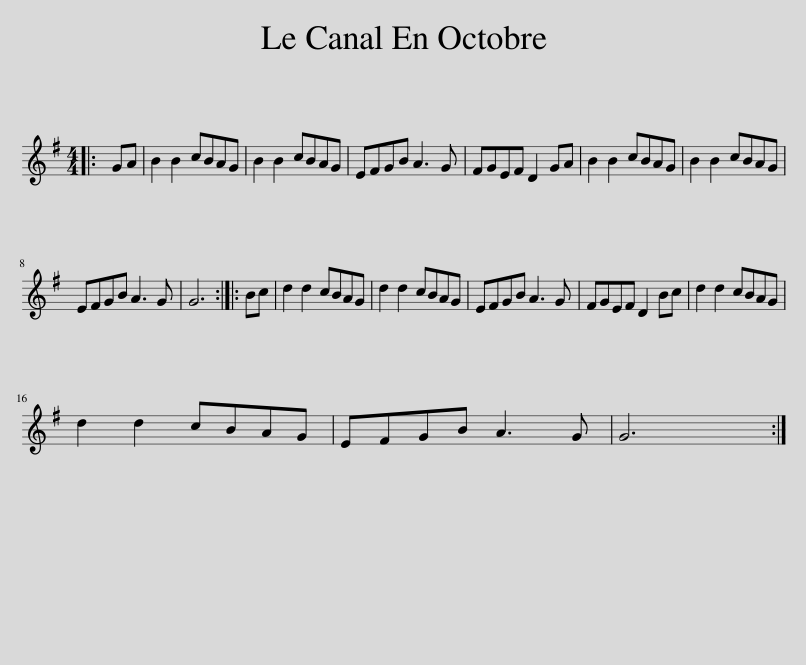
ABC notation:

X:1
L:1/8
M:4/4
I:linebreak $
K:G
V:1 treble
V:1
|: GA | B2 B2 cBAG | B2 B2 cBAG | EFGB A3 G | FGEF D2 GA | %5
 B2 B2 cBAG | B2 B2 cBAG |$ EFGB A3 G | G6 :: Bc | %10
 d2 d2 cBAG | d2 d2 cBAG | EFGB A3 G | FGEF D2 Bc | d2 d2 cBAG |$ %15
 d2 d2 cBAG | EFGB A3 G | G6 :| %18
